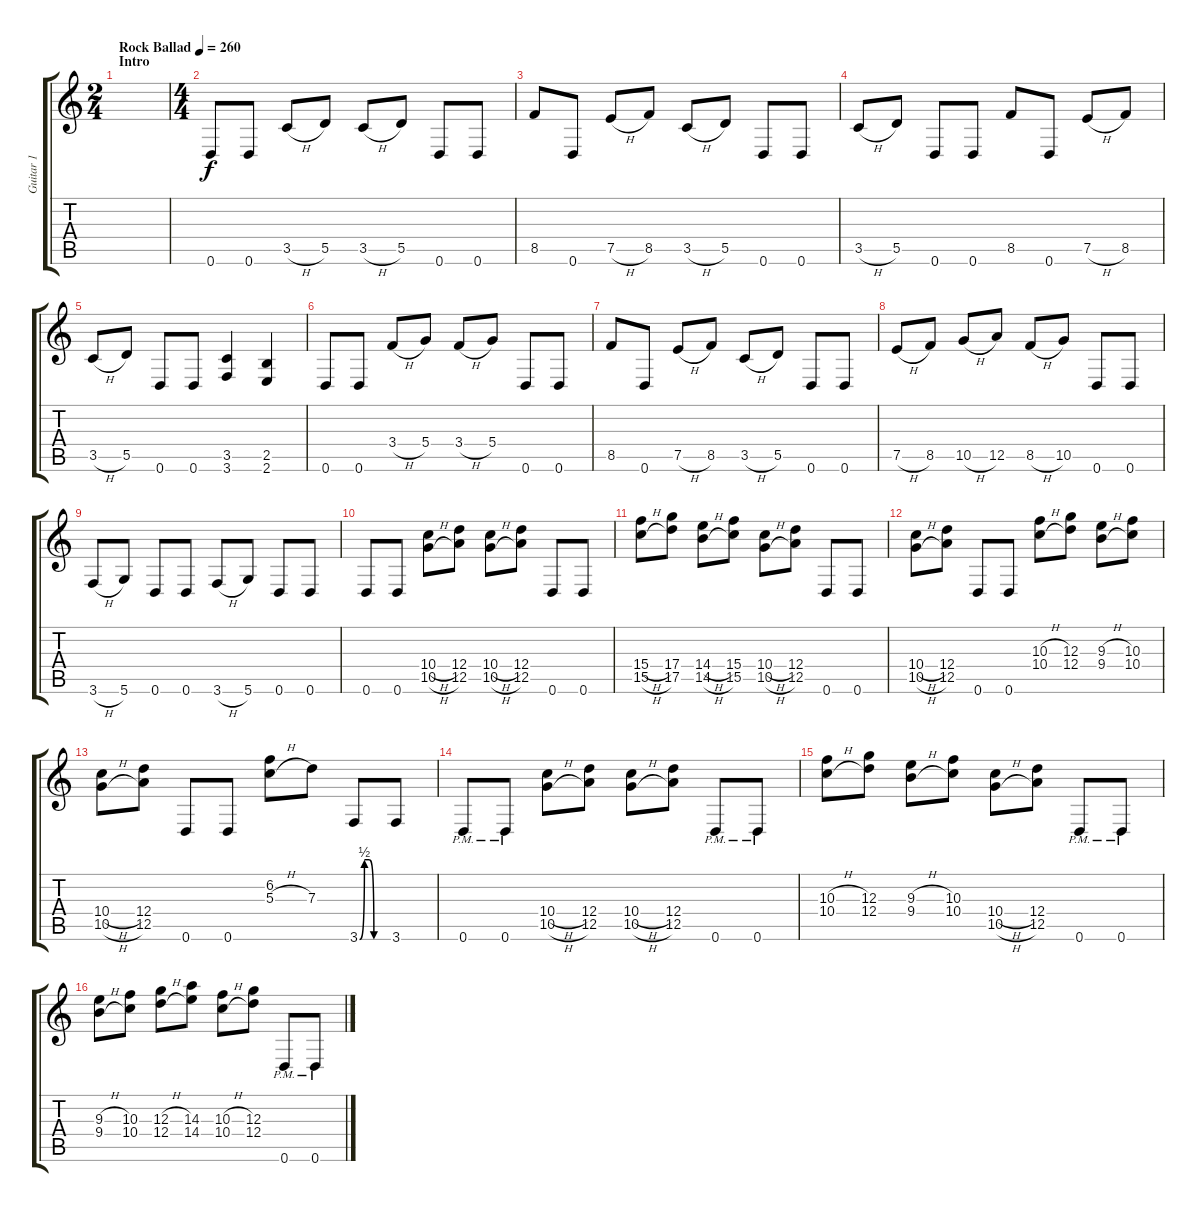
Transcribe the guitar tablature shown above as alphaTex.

\track ("Guitar 1" "Guitar 1") {instrument distortionguitar}
\staff {score tabs}
\tuning (E4 B3 G3 D3 A2 D2) {hide}
\ts (2 4)
\section ("" "Intro")
\tempo (260 "Rock Ballad")
\clef g2
\ks c
|
\ts (4 4)
0.6.8 0.6.8 3.5{h}.8 5.5.8 3.5{h}.8 5.5.8 0.6.8 0.6.8 |
8.5.8 0.6.8 7.5{h}.8 8.5.8 3.5{h}.8 5.5.8 0.6.8 0.6.8 |
3.5{h}.8 5.5.8 0.6.8 0.6.8 8.5.8 0.6.8 7.5{h}.8 8.5.8 |
3.5{h}.8 5.5.8 0.6.8 0.6.8 (3.5 3.6).4 (2.5 2.6).4 |
0.6.8 0.6.8 3.4{h}.8 5.4.8 3.4{h}.8 5.4.8 0.6.8 0.6.8 |
8.5.8 0.6.8 7.5{h}.8 8.5.8 3.5{h}.8 5.5.8 0.6.8 0.6.8 |
7.5{h}.8 8.5.8 10.5{h}.8 12.5.8 8.5{h}.8 10.5.8 0.6.8 0.6.8 |
3.6{h}.8 5.6.8 0.6.8 0.6.8 3.6{h}.8 5.6.8 0.6.8 0.6.8 |
0.6.8 0.6.8 (10.4{h} 10.5{h}).8 (12.4 12.5).8 (10.4{h} 10.5{h}).8 (12.4 12.5).8 0.6.8 0.6.8 |
(15.4{h} 15.5{h}).8 (17.4 17.5).8 (14.4{h} 14.5{h}).8 (15.4 15.5).8 (10.4{h} 10.5{h}).8 (12.4 12.5).8 0.6.8 0.6.8 |
(10.4{h} 10.5{h}).8 (12.4 12.5).8 0.6.8 0.6.8 (10.3{h} 10.4{h}).8 (12.3 12.4).8 (9.3{h} 9.4{h}).8 (10.3 10.4).8 |
(10.4{h} 10.5{h}).8 (12.4 12.5).8 0.6.8 0.6.8 (6.2 5.3{h}).8 7.3.8 3.6{be (custom 0 0 10 2 20 2 30 0 60 0)}.8 3.6.8 |
0.6{pm}.8 0.6{pm}.8 (10.4{h} 10.5{h}).8 (12.4 12.5).8 (10.4{h} 10.5{h}).8 (12.4 12.5).8 0.6{pm}.8 0.6{pm}.8 |
(10.3{h} 10.4{h}).8 (12.3 12.4).8 (9.3{h} 9.4{h}).8 (10.3 10.4).8 (10.4{h} 10.5{h}).8 (12.4 12.5).8 0.6{pm}.8 0.6{pm}.8 |
(9.3{h} 9.4{h}).8 (10.3 10.4).8 (12.3{h} 12.4{h}).8 (14.3 14.4).8 (10.3{h} 10.4{h}).8 (12.3 12.4).8 0.6{pm}.8 0.6{pm}.8
